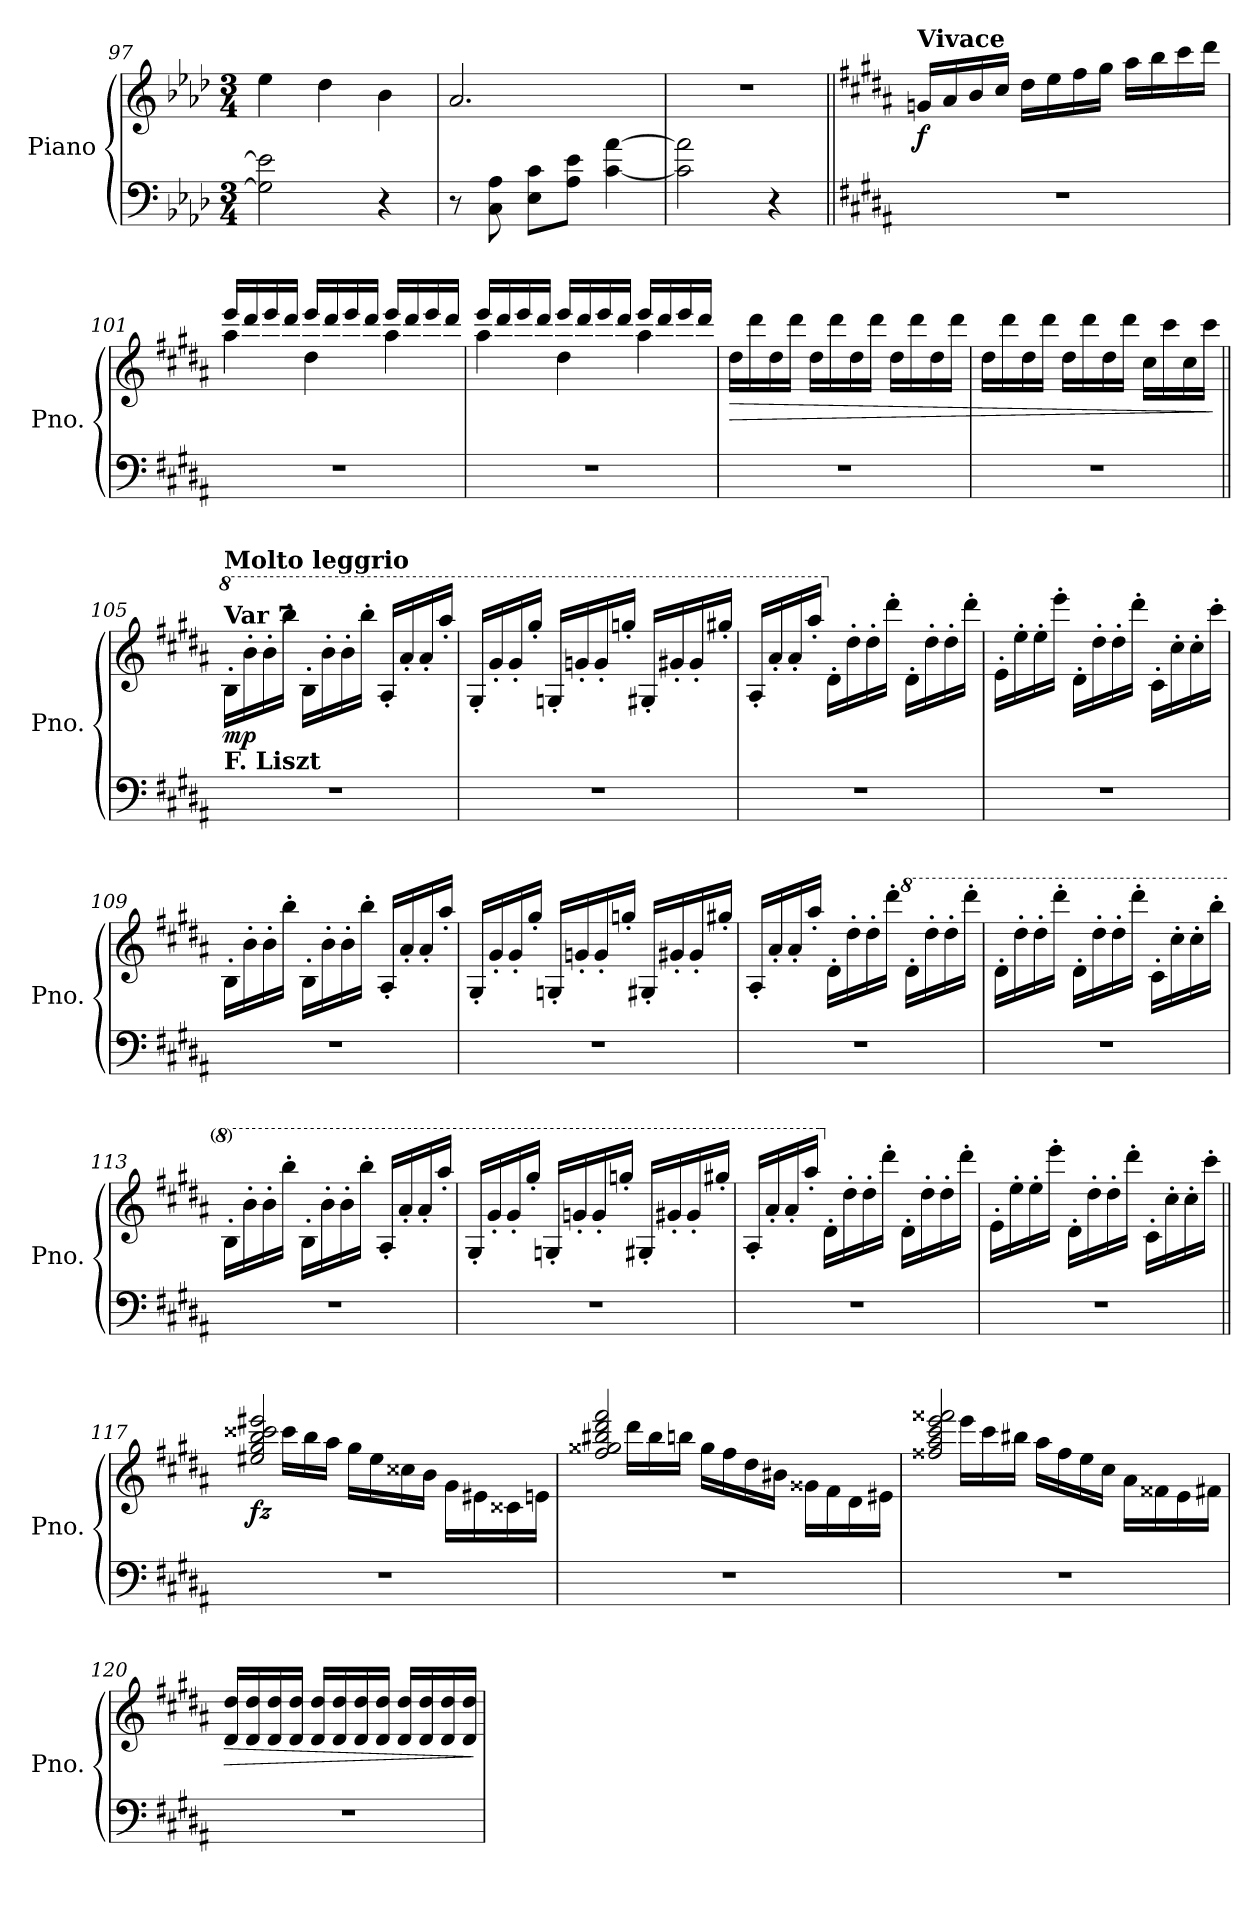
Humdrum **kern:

**kern	**kern	**dynam
*part1	*part1	*part1
*staff2	*staff1	*staff1/2
*I"Piano	*	*
*I'Pno.	*	*
*clefF4	*clefG2	*
*k[b-e-a-d-]	*k[b-e-a-d-]	*
*M3/4	*M3/4	*
=97	=97	=97
2G\] 2e-\]	4ee-\	.
.	4dd-\	.
4r	4b-\	.
=98	=98	=98
8r	2.a-/	.
8C\ 8A-\	.	.
8E-\ 8c\L	.	.
8A-\ 8e-\J	.	.
[4c\ [4a-\	.	.
=99	=99	=99
2c\] 2a-\]	2.r	.
4r	.	.
!!LO:LB:g=z
=100||	=100||	=100||
*k[f#c#g#d#a#]	*k[f#c#g#d#a#]	*
*	*MM170	*
!	!LO:TX:a:B:t=Vivace	!
!	!	!LO:DY:b
2.r	16gn/LL	f
.	16a#/	.
.	16b/	.
.	16cc#/JJ	.
.	16dd#\LL	.
.	16ee\	.
.	16ff#\	.
.	16gg#\JJ	.
.	16aa#\LL	.
.	16bb\	.
.	16ccc#\	.
.	16ddd#\JJ	.
=101	=101	=101
*	*^	*
2.r	16eee/LL	4aa#\	.
.	16ddd#/	.	.
.	16eee/	.	.
.	16ddd#/JJ	.	.
.	16eee/LL	4dd#\	.
.	16ddd#/	.	.
.	16eee/	.	.
.	16ddd#/JJ	.	.
.	16eee/LL	4aa#\	.
.	16ddd#/	.	.
.	16eee/	.	.
.	16ddd#/JJ	.	.
!!LO:PB:g=z	!!
=102	=102	=102	=102
2.r	16eee/LL	4aa#\	.
.	16ddd#/	.	.
.	16eee/	.	.
.	16ddd#/JJ	.	.
.	16eee/LL	4dd#\	.
.	16ddd#/	.	.
.	16eee/	.	.
.	16ddd#/JJ	.	.
.	16eee/LL	4aa#\	.
.	16ddd#/	.	.
.	16eee/	.	.
.	16ddd#/JJ	.	.
*	*v	*v	*
=103	=103	=103
!	!	!LO:HP:b
2.r	16dd#\LL	>
.	16ddd#\	.
.	16dd#\	.
.	16ddd#\JJ	.
.	16dd#\LL	.
.	16ddd#\	.
.	16dd#\	.
.	16ddd#\JJ	.
.	16dd#\LL	.
.	16ddd#\	.
.	16dd#\	.
.	16ddd#\JJ	.
=104	=104	=104
2.r	16dd#\LL	.
.	16ddd#\	.
.	16dd#\	.
.	16ddd#\JJ	.
.	16dd#\LL	.
.	16ddd#\	.
.	16dd#\	.
.	16ddd#\JJ	.
.	16cc#\LL	.
.	16ccc#\	.
.	16cc#\	.
.	16ccc#\JJ	.
.	.	]
!!LO:LB:g=z
=105||	=105||	=105||
*	*8va	*
*	*MM160	*
!	!LO:TX:b:B:t=F. Liszt	!
!	!LO:TX:a:B:t=Var 7	!
!	!LO:TX:a:B:t=Molto leggrio	!
!	!	!LO:DY:b
2.r	16b'\LL	mp
.	16bb'\	.
.	16bb'\	.
.	16bbb'\JJ	.
.	16b'\LL	.
.	16bb'\	.
.	16bb'\	.
.	16bbb'\JJ	.
.	16a#'/LL	.
.	16aa#'/	.
.	16aa#'/	.
.	16aaa#'/JJ	.
=106	=106	=106
2.r	16g#'/LL	.
.	16gg#'/	.
.	16gg#'/	.
.	16ggg#'/JJ	.
.	16gn'/LL	.
.	16ggn'/	.
.	16gg'/	.
.	16gggn'/JJ	.
.	16g#X'/LL	.
.	16gg#X'/	.
.	16gg#'/	.
.	16ggg#X'/JJ	.
=107	=107	=107
2.r	16a#'/LL	.
.	16aa#'/	.
.	16aa#'/	.
.	16aaa#'/JJ	.
*	*X8va	*
.	16d#'\LL	.
.	16dd#'\	.
.	16dd#'\	.
.	16ddd#'\JJ	.
.	16d#'\LL	.
.	16dd#'\	.
.	16dd#'\	.
.	16ddd#'\JJ	.
!!LO:LB:g=z
=108	=108	=108
2.r	16e'\LL	.
.	16ee'\	.
.	16ee'\	.
.	16eee'\JJ	.
.	16d#'\LL	.
.	16dd#'\	.
.	16dd#'\	.
.	16ddd#'\JJ	.
.	16c#'\LL	.
.	16cc#'\	.
.	16cc#'\	.
.	16ccc#'\JJ	.
=109	=109	=109
2.r	16B'\LL	.
.	16b'\	.
.	16b'\	.
.	16bb'\JJ	.
.	16B'\LL	.
.	16b'\	.
.	16b'\	.
.	16bb'\JJ	.
.	16A#'/LL	.
.	16a#'/	.
.	16a#'/	.
.	16aa#'/JJ	.
=110	=110	=110
2.r	16G#'/LL	.
.	16g#'/	.
.	16g#'/	.
.	16gg#'/JJ	.
.	16Gn'/LL	.
.	16gn'/	.
.	16g'/	.
.	16ggn'/JJ	.
.	16G#X'/LL	.
.	16g#X'/	.
.	16g#'/	.
.	16gg#X'/JJ	.
!!LO:LB:g=z
=111	=111	=111
2.r	16A#'/LL	.
.	16a#'/	.
.	16a#'/	.
.	16aa#'/JJ	.
.	16d#'\LL	.
.	16dd#'\	.
.	16dd#'\	.
.	16ddd#'\JJ	.
*	*8va	*
.	16dd#'\LL	.
.	16ddd#'\	.
.	16ddd#'\	.
.	16dddd#'\JJ	.
=112	=112	=112
2.r	16dd#'\LL	.
.	16ddd#'\	.
.	16ddd#'\	.
.	16dddd#'\JJ	.
.	16dd#'\LL	.
.	16ddd#'\	.
.	16ddd#'\	.
.	16dddd#'\JJ	.
.	16cc#'\LL	.
.	16ccc#'\	.
.	16ccc#'\	.
.	16bbb'\JJ	.
=113	=113	=113
2.r	16b'\LL	.
.	16bb'\	.
.	16bb'\	.
.	16bbb'\JJ	.
.	16b'\LL	.
.	16bb'\	.
.	16bb'\	.
.	16bbb'\JJ	.
.	16a#'/LL	.
.	16aa#'/	.
.	16aa#'/	.
.	16aaa#'/JJ	.
!!LO:LB:g=z
=114	=114	=114
2.r	16g#'/LL	.
.	16gg#'/	.
.	16gg#'/	.
.	16ggg#'/JJ	.
.	16gn'/LL	.
.	16ggn'/	.
.	16gg'/	.
.	16gggn'/JJ	.
.	16g#X'/LL	.
.	16gg#X'/	.
.	16gg#'/	.
.	16ggg#X'/JJ	.
=115	=115	=115
2.r	16a#'/LL	.
.	16aa#'/	.
.	16aa#'/	.
.	16aaa#'/JJ	.
*	*X8va	*
.	16d#'\LL	.
.	16dd#'\	.
.	16dd#'\	.
.	16ddd#'\JJ	.
.	16d#'\LL	.
.	16dd#'\	.
.	16dd#'\	.
.	16ddd#'\JJ	.
=116	=116	=116
2.r	16e'\LL	.
.	16ee'\	.
.	16ee'\	.
.	16eee'\JJ	.
.	16d#'\LL	.
.	16dd#'\	.
.	16dd#'\	.
.	16ddd#'\JJ	.
.	16c#'\LL	.
.	16cc#'\	.
.	16cc#'\	.
.	16ccc#'\JJ	.
!!LO:LB:g=z
=117||	=117||	=117||
*	*^	*
!	!	!	!LO:DY:b
2.r	2ee#X/ 2gg#/ 2bb/ 2ccc##X/ 2eee#X/	16ryy	fz
.	.	16ccc##\LL	.
.	.	16bb\	.
.	.	16aa#\JJ	.
.	.	16gg#\LL	.
.	.	16ee#\	.
.	.	16cc##X\	.
.	.	16b\JJ	.
.	4ryy	16g#\LL	.
.	.	16e#X\	.
.	.	16c##X\	.
.	.	16en\JJ	.
=118	=118	=118	=118
2.r	2ff#/ 2gg##X/ 2bb#X/ 2ddd#/ 2fff#/	16ryy	.
.	.	16ddd#\LL	.
.	.	16bb#\	.
.	.	16bbn\JJ	.
.	.	16gg##\LL	.
.	.	16ff#\	.
.	.	16dd#\	.
.	.	16b#X\JJ	.
.	4ryy	16g##X\LL	.
.	.	16f#\	.
.	.	16d#\	.
.	.	16e#X\JJ	.
!!LO:PB:g=z	!!
=119	=119	=119	=119
2.r	2ff##X/ 2aa#/ 2ccc#/ 2eee/ 2fff##X/	16ryy	.
.	.	16eee\LL	.
.	.	16ccc#\	.
.	.	16bb#X\JJ	.
.	.	16aa#\LL	.
.	.	16ff##\	.
.	.	16ee\	.
.	.	16cc#\JJ	.
.	4ryy	16a#\LL	.
.	.	16f##X\	.
.	.	16e\	.
.	.	16f#X\JJ	.
=120	=120	=120	=120
!	!	!	!LO:HP:b
*	*v	*v	*
2.r	16d#/ 16dd#/LL	>
.	16d#/ 16dd#/	.
.	16d#/ 16dd#/	.
.	16d#/ 16dd#/JJ	.
.	16d#/ 16dd#/LL	.
.	16d#/ 16dd#/	.
.	16d#/ 16dd#/	.
.	16d#/ 16dd#/JJ	.
.	16d#/ 16dd#/LL	.
.	16d#/ 16dd#/	.
.	16d#/ 16dd#/	.
.	16d#/ 16dd#/JJ	.
.	.	]
=	=	=
*-	*-	*-
